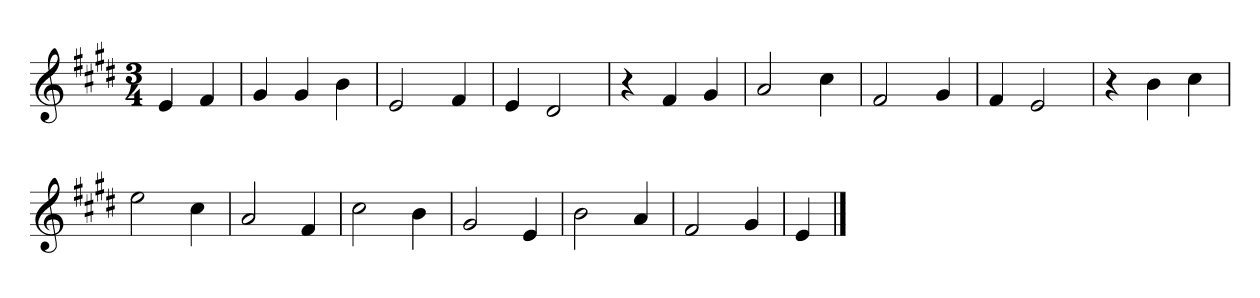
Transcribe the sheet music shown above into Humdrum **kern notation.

**kern
*part1
*staff1
*clefG2
*k[f#c#g#d#]
*M3/4
*MM100
=
4e
4f#
=
4g#
4g#
4b
=
2e
4f#
=
4e
2d#
=
4r
4f#
4g#
=
2a
4cc#
=
2f#
4g#
=
4f#
2e
=
4r
4b
4cc#
=
2ee
4cc#
=
2a
4f#
=
2cc#
4b
=
2g#
4e
=
2b
4a
=
2f#
4g#
=
4e
==
*-
